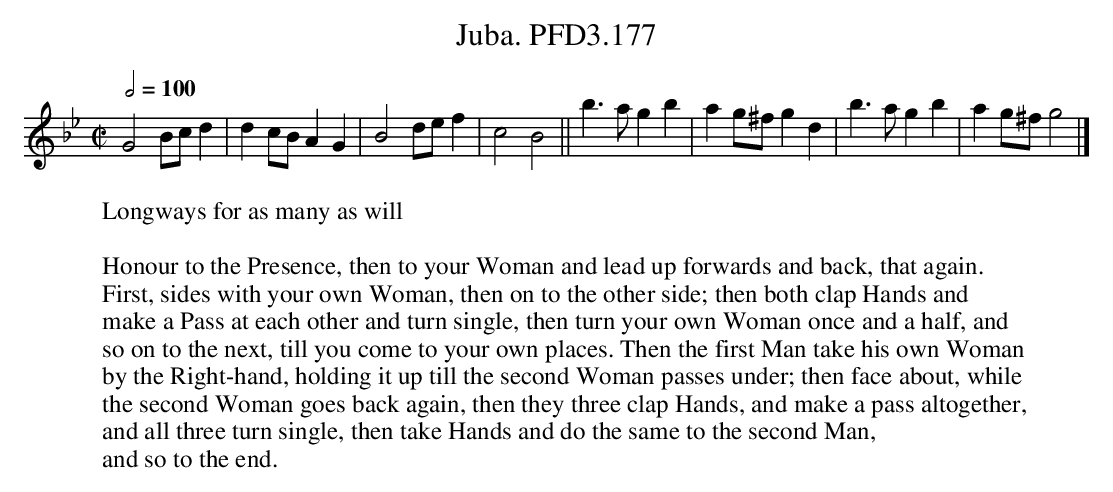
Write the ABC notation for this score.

X:1
T:Juba. PFD3.177
W:Longways for as many as will
M:C|
L:1/8
Q:1/2=100
K:Gm
G4 Bcd2|d2cB A2G2|B4 def2|c4B4||b3a g2b2|a2g^f g2d2|b3a g2b2|a2g^f g4|]
W:
W:Honour to the Presence, then to your Woman and lead up forwards and back, that again.
W:First, sides with your own Woman, then on to the other side; then both clap Hands and
W:make a Pass at each other and turn single, then turn your own Woman once and a half, and
W:so on to the next, till you come to your own places. Then the first Man take his own Woman
W:by the Right-hand, holding it up till the second Woman passes under; then face about, while
W:the second Woman goes back again, then they three clap Hands, and make a pass altogether,
W:and all three turn single, then take Hands and do the same to the second Man,
W:and so to the end.
